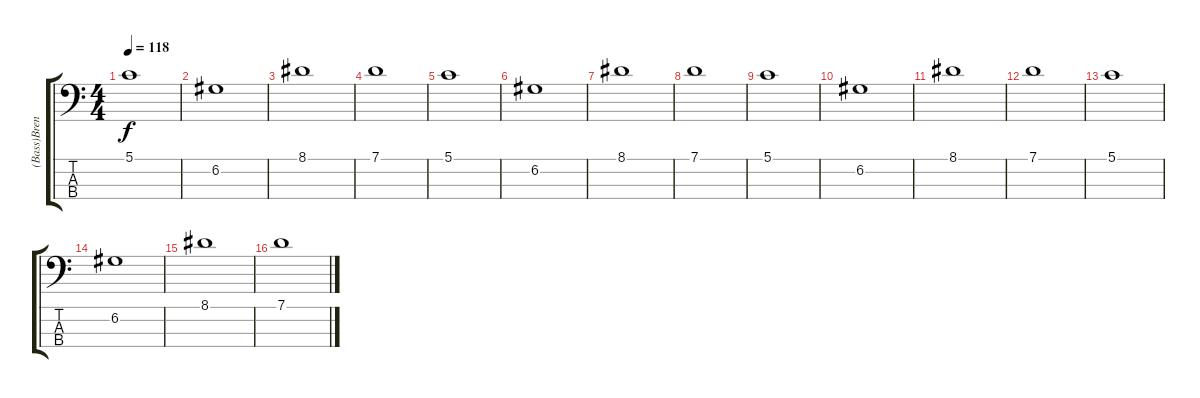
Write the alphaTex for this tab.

\track ("(Bass)Brent Kutzle" "(Bass)Bren") {instrument electricbassfinger}
\staff {score tabs}
\tuning (G2 D2 A1 E1) {hide}
\ts (4 4)
\tempo 118
\clef f4
\ks c
5.1.1{dy f} |
6.2.1 |
8.1.1 |
7.1.1 |
5.1.1 |
6.2.1 |
8.1.1 |
7.1.1 |
5.1.1 |
6.2.1 |
8.1.1 |
7.1.1 |
5.1.1 |
6.2.1 |
8.1.1 |
7.1.1
